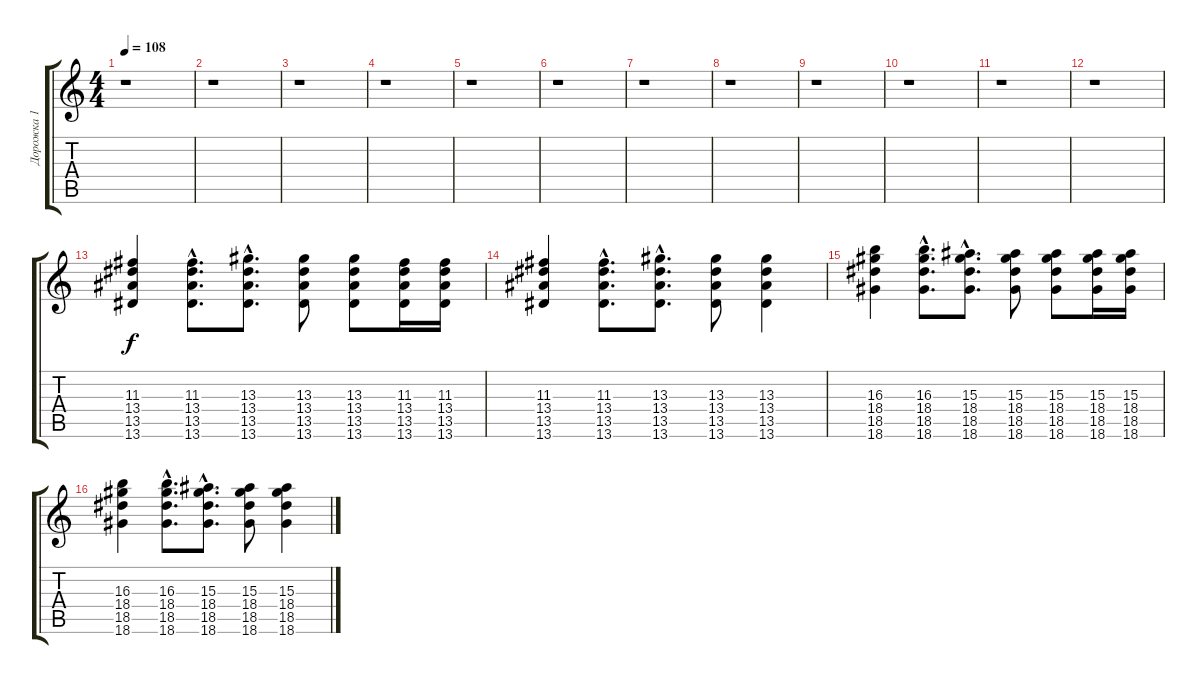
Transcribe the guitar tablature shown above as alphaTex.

\track ("Дорожка 1" "Дорожка 1") {instrument distortionguitar}
\staff {score tabs}
\tuning (E4 B3 G3 D3 A2 D2) {hide}
\ts (4 4)
\tempo 108
\clef g2
\ks c
r.1{dy f} |
r.1 |
r.1 |
r.1 |
r.1 |
r.1 |
r.1 |
r.1 |
r.1 |
r.1 |
r.1 |
r.1 |
(11.3 13.4 13.5 13.6).4 (11.3{hac} 13.4{hac} 13.5{hac} 13.6{hac}).8{d} (13.3{hac} 13.4{hac} 13.5{hac} 13.6{hac}).8{d} (13.3 13.4 13.5 13.6).8 (13.3 13.4 13.5 13.6).8 (11.3 13.4 13.5 13.6).16 (11.3 13.4 13.5 13.6).16 |
(11.3 13.4 13.5 13.6).4 (11.3{hac} 13.4{hac} 13.5{hac} 13.6{hac}).8{d} (13.3{hac} 13.4{hac} 13.5{hac} 13.6{hac}).8{d} (13.3 13.4 13.5 13.6).8 (13.3 13.4 13.5 13.6).4 |
(16.3 18.4 18.5 18.6).4 (16.3{hac} 18.4{hac} 18.5{hac} 18.6{hac}).8{d} (15.3{hac} 18.4{hac} 18.5{hac} 18.6{hac}).8{d} (15.3 18.4 18.5 18.6).8 (15.3 18.4 18.5 18.6).8 (15.3 18.4 18.5 18.6).16 (15.3 18.4 18.5 18.6).16 |
(16.3 18.4 18.5 18.6).4 (16.3{hac} 18.4{hac} 18.5{hac} 18.6{hac}).8{d} (15.3{hac} 18.4{hac} 18.5{hac} 18.6{hac}).8{d} (15.3 18.4 18.5 18.6).8 (15.3 18.4 18.5 18.6).4
